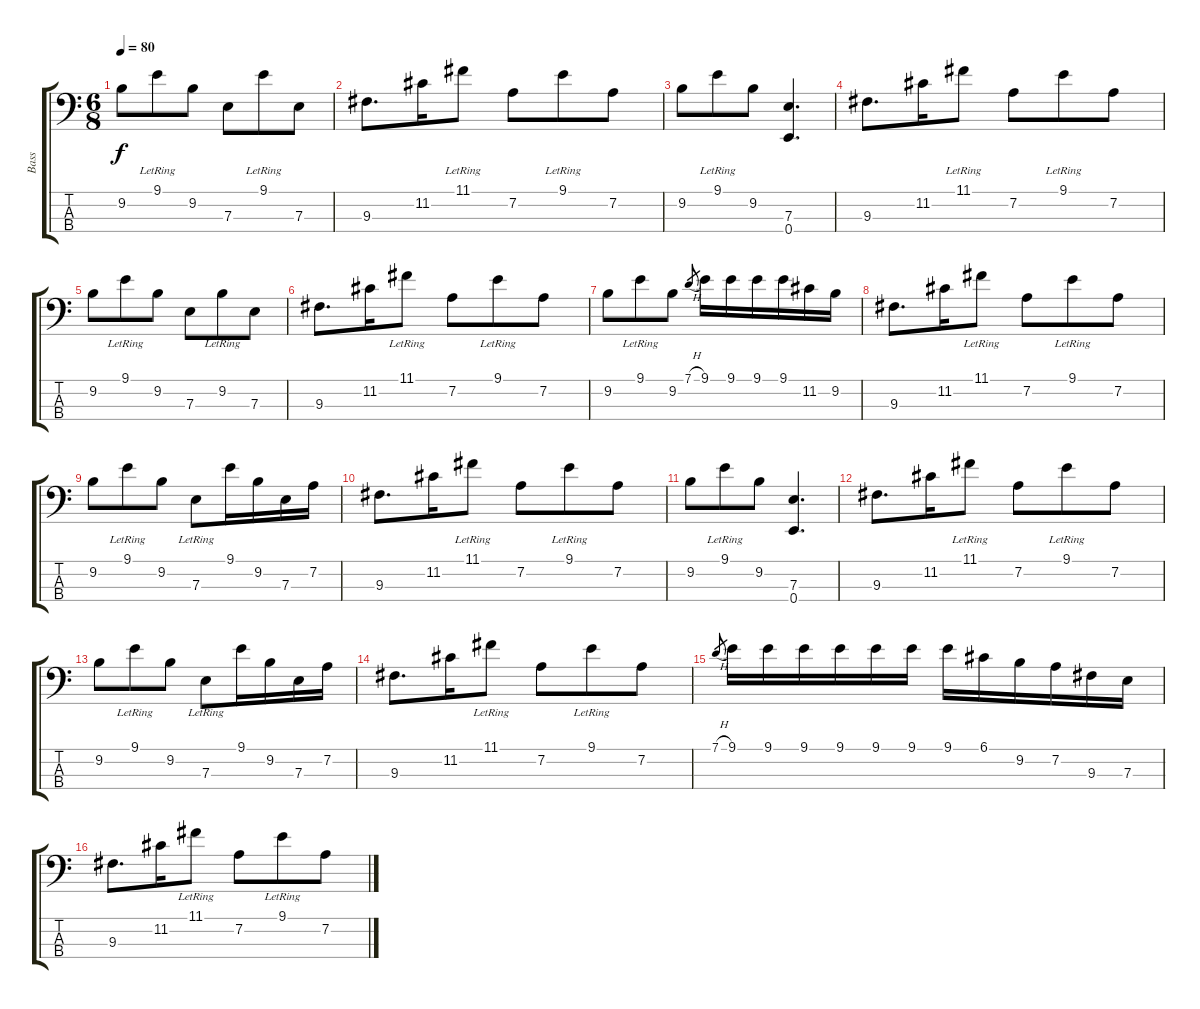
\track ("Bass" "Bass") {solo instrument electricbassfinger}
\staff {score tabs}
\tuning (G2 D2 A1 E1) {hide}
\ts (6 8)
\tempo 80
\clef f4
\ks c
9.2.8{dy f} 9.1{lr}.8 9.2.8 7.3.8 9.1{lr}.8 7.3.8 |
9.3.8{d} 11.2.16 11.1{lr}.8 7.2.8 9.1{lr}.8 7.2.8 |
9.2.8 9.1{lr}.8 9.2.8 (7.3 0.4).4{d} |
9.3.8{d} 11.2.16 11.1{lr}.8 7.2.8 9.1{lr}.8 7.2.8 |
9.2.8 9.1{lr}.8 9.2.8 7.3.8 9.2{lr}.8 7.3.8 |
9.3.8{d} 11.2.16 11.1{lr}.8 7.2.8 9.1{lr}.8 7.2.8 |
9.2.8 9.1{lr}.8 9.2.8 7.1{h}.8{gr} 9.1.16 9.1.16 9.1.16 9.1.16 11.2.16 9.2.16 |
9.3.8{d} 11.2.16 11.1{lr}.8 7.2.8 9.1{lr}.8 7.2.8 |
9.2.8 9.1{lr}.8 9.2.8 7.3{lr}.8 9.1.16 9.2.16 7.3.16 7.2.16 |
9.3.8{d} 11.2.16 11.1{lr}.8 7.2.8 9.1{lr}.8 7.2.8 |
9.2.8 9.1{lr}.8 9.2.8 (7.3 0.4).4{d} |
9.3.8{d} 11.2.16 11.1{lr}.8 7.2.8 9.1{lr}.8 7.2.8 |
9.2.8 9.1{lr}.8 9.2.8 7.3{lr}.8 9.1.16 9.2.16 7.3.16 7.2.16 |
9.3.8{d} 11.2.16 11.1{lr}.8 7.2.8 9.1{lr}.8 7.2.8 |
7.1{h}.8{gr} 9.1.16 9.1.16 9.1.16 9.1.16 9.1.16 9.1.16 9.1.16 6.1.16 9.2.16 7.2.16 9.3.16 7.3.16 |
9.3.8{d} 11.2.16 11.1{lr}.8 7.2.8 9.1{lr}.8 7.2.8
